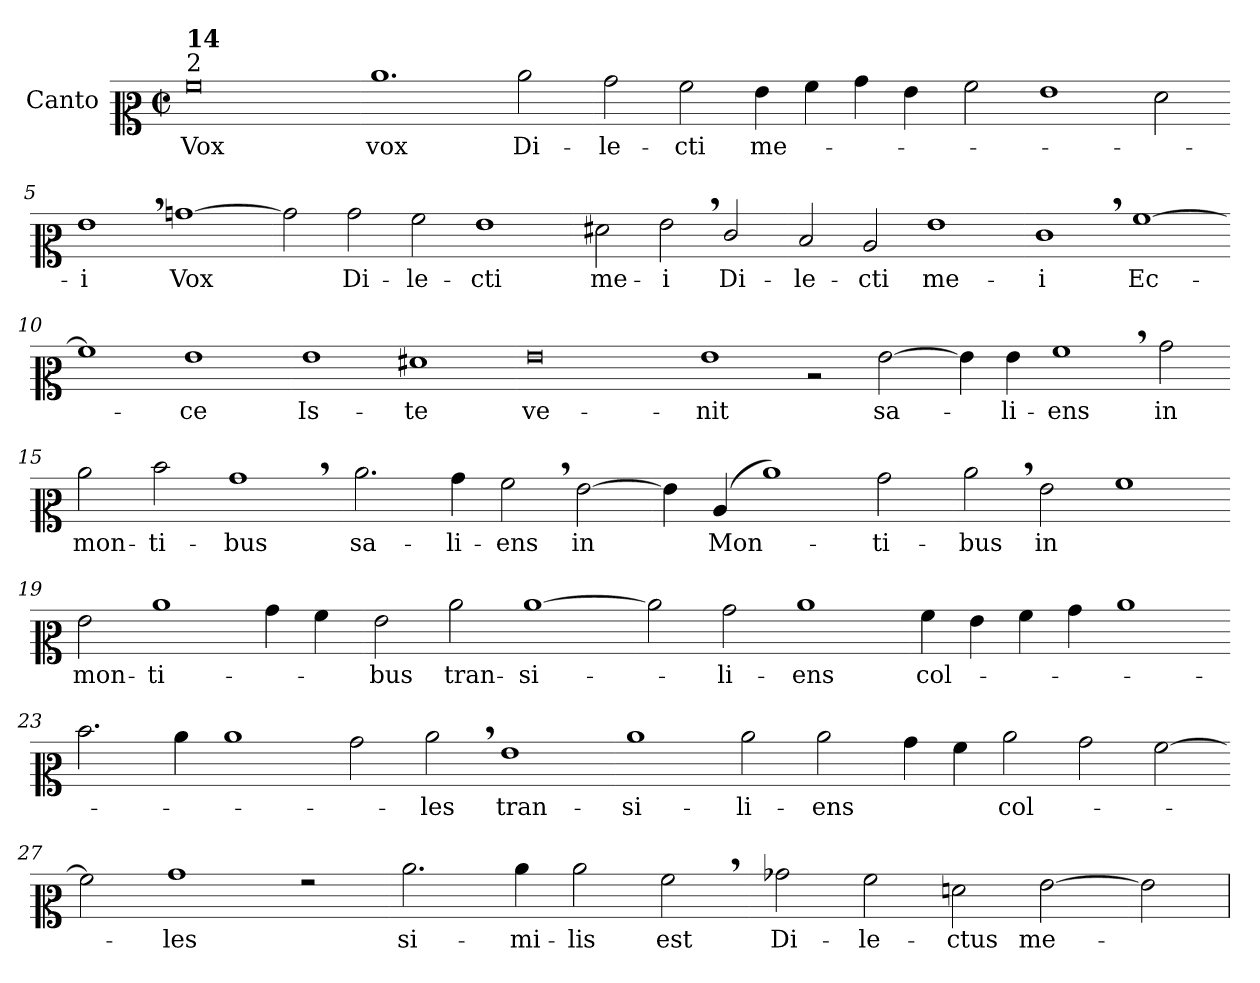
**kern	**text
*part1	*part1
*staff1	*staff1
*I"Canto	*
*clefC2	*
*k[]	*
*M2/1	*
*met(c|)	*
=1	=1
!LO:TX:a:t=2	!
!LO:TX:a:B:t=14	!
0a\	Vox
=2-	=2-
1.cc\	vox
2cc\	Di-
=3-	=3-
2b\	-le-
2a\	-cti
4g\	me-
4a\	.
4b\	.
4g\	.
=4-	=4-
2a\	.
1g\	.
2f\	.
=5-	=5-
1g,<\	-i
[1bn\	Vox
=6-	=6-
2b\]	.
2b\	Di-
2a\	-le-
1g\	-cti
=7-	=7-
2f#X\	me-
2g,<\	-i
2e/	Di-
=8-	=8-
2d/	-le-
2c/	-cti
1g\	me-
=9-	=9-
1e,<\	-i
[1a\	Ec-
=10-	=10-
1a\]	.
1g\	-ce
=11-	=11-
1g\	Is-
1f#X\	-te
=12-	=12-
0g\	ve-
=13-	=13-
1g\	-nit
2rc	.
[2g\	sa-
=14-	=14-
4g\]	.
4g\	-li-
1a,<\	-ens
2b\	in
=15-	=15-
2cc\	mon-
2dd\	-ti-
1b,<\	-bus
=16-	=16-
2.cc\	sa-
4b\	-li-
2a,<\	-ens
[2g\	in
=17-	=17-
4g\]	.
(<4c/	Mon-
1cc\)	.
2b\	-ti-
=18-	=18-
2cc,<\	-bus
2g\	in
1a\	.
=19-	=19-
2g\	mon-
1cc\	-ti-
4b\	.
4a\	.
=20-	=20-
2g\	-bus
2cc\	tran-
[1cc\	-si-
=21-	=21-
2cc\]	.
2b\	-li-
1cc\	-ens
=22-	=22-
4a\	col-
4g\	.
4a\	.
4b\	.
1cc\	.
=23-	=23-
2.dd\	.
4cc\	.
1cc\	.
=24-	=24-
2b\	.
2cc,<\	-les
1g\	tran-
=25-	=25-
1cc\	-si-
2cc\	-li-
2cc\	-ens
=26-	=26-
4b\	.
4a\	.
2cc\	col-
2b\	.
[2a\	.
=27-	=27-
2a\]	.
1b\	-les
2rg	.
=28-	=28-
2.cc\	si-
4cc\	-mi-
2cc\	-lis
2a,<\	est
=29-	=29-
2b-X\	Di-
2a\	-le-
2fn\	-ctus
[2g\	me-
=30-	=30-
2g\]	.
=	=
*-	*-
